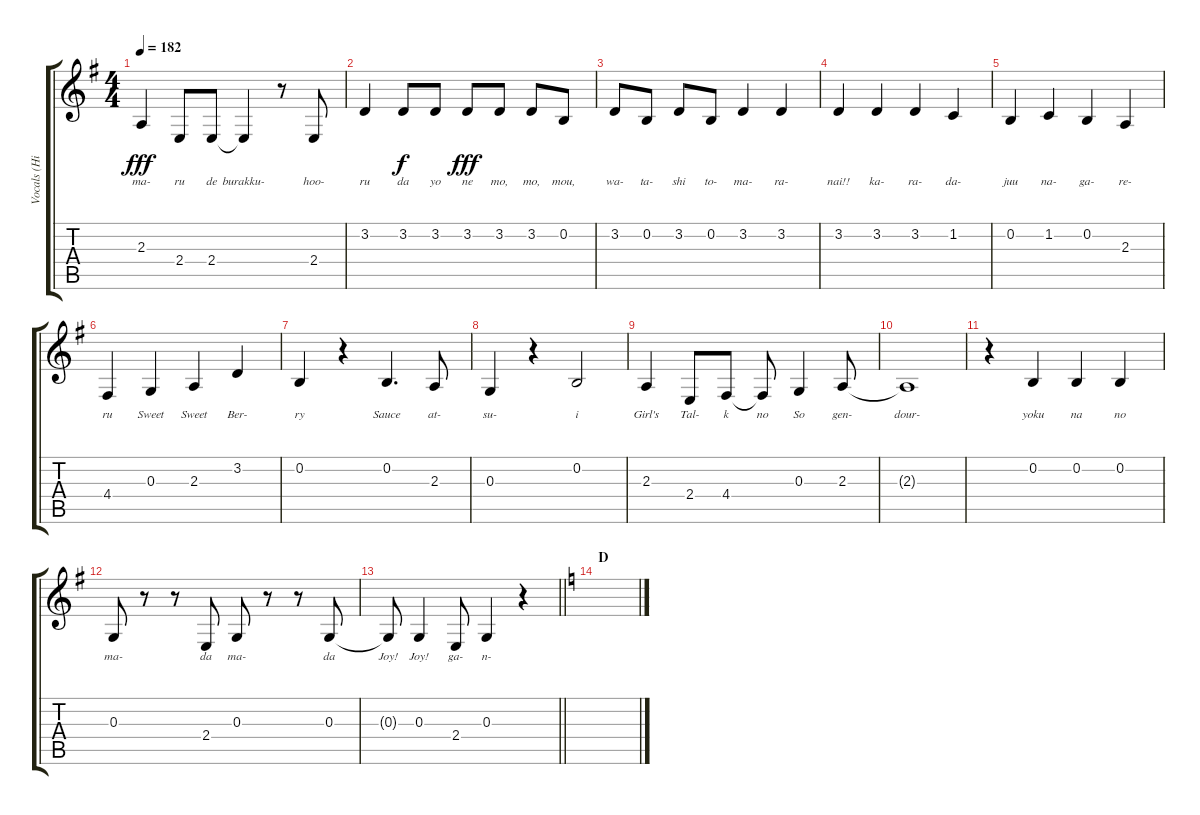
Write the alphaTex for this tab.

\track ("Vocals (Hirasawa Yui)" "Vocals (Hi") {instrument altosax}
\staff {score tabs}
\tuning (E4 B3 G3 D3 A2 E2) {hide}
\ts (4 4)
\tempo 182
\clef g2
\ks g
2.3.4{lyrics (0 "ma-") lyrics (1 "") lyrics (2 "") lyrics (3 "") lyrics (4 "") dy fff} 2.4.8{lyrics (0 "ru") lyrics (1 "") lyrics (2 "") lyrics (3 "") lyrics (4 "")} 2.4.8{lyrics (0 "de") lyrics (1 "") lyrics (2 "") lyrics (3 "") lyrics (4 "")} 2.4{t}.4{lyrics (0 "burakku-") lyrics (1 "") lyrics (2 "") lyrics (3 "") lyrics (4 "")} r.8 2.4.8{lyrics (0 "hoo-") lyrics (1 "") lyrics (2 "") lyrics (3 "") lyrics (4 "")} |
3.2.4{lyrics (0 "ru") lyrics (1 "") lyrics (2 "") lyrics (3 "") lyrics (4 "")} 3.2.8{lyrics (0 "da") lyrics (1 "") lyrics (2 "") lyrics (3 "") lyrics (4 "") dy f} 3.2.8{lyrics (0 "yo") lyrics (1 "") lyrics (2 "") lyrics (3 "") lyrics (4 "")} 3.2.8{lyrics (0 "ne") lyrics (1 "") lyrics (2 "") lyrics (3 "") lyrics (4 "") dy fff} 3.2.8{lyrics (0 "mo,") lyrics (1 "") lyrics (2 "") lyrics (3 "") lyrics (4 "")} 3.2.8{lyrics (0 "mo,") lyrics (1 "") lyrics (2 "") lyrics (3 "") lyrics (4 "")} 0.2.8{lyrics (0 "mou,") lyrics (1 "") lyrics (2 "") lyrics (3 "") lyrics (4 "")} |
3.2.8{lyrics (0 "wa-") lyrics (1 "") lyrics (2 "") lyrics (3 "") lyrics (4 "")} 0.2.8{lyrics (0 "ta-") lyrics (1 "") lyrics (2 "") lyrics (3 "") lyrics (4 "")} 3.2.8{lyrics (0 "shi") lyrics (1 "") lyrics (2 "") lyrics (3 "") lyrics (4 "")} 0.2.8{lyrics (0 "to-") lyrics (1 "") lyrics (2 "") lyrics (3 "") lyrics (4 "")} 3.2.4{lyrics (0 "ma-") lyrics (1 "") lyrics (2 "") lyrics (3 "") lyrics (4 "")} 3.2.4{lyrics (0 "ra-") lyrics (1 "") lyrics (2 "") lyrics (3 "") lyrics (4 "")} |
3.2.4{lyrics (0 "nai!!") lyrics (1 "") lyrics (2 "") lyrics (3 "") lyrics (4 "")} 3.2.4{lyrics (0 "ka-") lyrics (1 "") lyrics (2 "") lyrics (3 "") lyrics (4 "")} 3.2.4{lyrics (0 "ra-") lyrics (1 "") lyrics (2 "") lyrics (3 "") lyrics (4 "")} 1.2.4{lyrics (0 "da-") lyrics (1 "") lyrics (2 "") lyrics (3 "") lyrics (4 "")} |
0.2.4{lyrics (0 "juu") lyrics (1 "") lyrics (2 "") lyrics (3 "") lyrics (4 "")} 1.2.4{lyrics (0 "na-") lyrics (1 "") lyrics (2 "") lyrics (3 "") lyrics (4 "")} 0.2.4{lyrics (0 "ga-") lyrics (1 "") lyrics (2 "") lyrics (3 "") lyrics (4 "")} 2.3.4{lyrics (0 "re-") lyrics (1 "") lyrics (2 "") lyrics (3 "") lyrics (4 "")} |
4.4.4{lyrics (0 "ru") lyrics (1 "") lyrics (2 "") lyrics (3 "") lyrics (4 "")} 0.3.4{lyrics (0 "Sweet") lyrics (1 "") lyrics (2 "") lyrics (3 "") lyrics (4 "")} 2.3.4{lyrics (0 "Sweet") lyrics (1 "") lyrics (2 "") lyrics (3 "") lyrics (4 "")} 3.2.4{lyrics (0 "Ber-") lyrics (1 "") lyrics (2 "") lyrics (3 "") lyrics (4 "")} |
0.2.4{lyrics (0 "ry") lyrics (1 "") lyrics (2 "") lyrics (3 "") lyrics (4 "")} r.4 0.2.4{d lyrics (0 "Sauce") lyrics (1 "") lyrics (2 "") lyrics (3 "") lyrics (4 "")} 2.3.8{lyrics (0 "at-") lyrics (1 "") lyrics (2 "") lyrics (3 "") lyrics (4 "")} |
0.3.4{lyrics (0 "su-") lyrics (1 "") lyrics (2 "") lyrics (3 "") lyrics (4 "")} r.4 0.2.2{lyrics (0 "i") lyrics (1 "") lyrics (2 "") lyrics (3 "") lyrics (4 "")} |
2.3.4{lyrics (0 "Girl's") lyrics (1 "") lyrics (2 "") lyrics (3 "") lyrics (4 "")} 2.4.8{lyrics (0 "Tal-") lyrics (1 "") lyrics (2 "") lyrics (3 "") lyrics (4 "")} 4.4.8{lyrics (0 "k") lyrics (1 "") lyrics (2 "") lyrics (3 "") lyrics (4 "")} 4.4{t}.8{lyrics (0 "no") lyrics (1 "") lyrics (2 "") lyrics (3 "") lyrics (4 "")} 0.3.4{lyrics (0 "So") lyrics (1 "") lyrics (2 "") lyrics (3 "") lyrics (4 "")} 2.3.8{lyrics (0 "gen-") lyrics (1 "") lyrics (2 "") lyrics (3 "") lyrics (4 "")} |
2.3{t}.1{lyrics (0 "dour-") lyrics (1 "") lyrics (2 "") lyrics (3 "") lyrics (4 "")} |
r.4 0.2.4{lyrics (0 "yoku") lyrics (1 "") lyrics (2 "") lyrics (3 "") lyrics (4 "")} 0.2.4{lyrics (0 "na") lyrics (1 "") lyrics (2 "") lyrics (3 "") lyrics (4 "")} 0.2.4{lyrics (0 "no") lyrics (1 "") lyrics (2 "") lyrics (3 "") lyrics (4 "")} |
0.3.8{lyrics (0 "ma-") lyrics (1 "") lyrics (2 "") lyrics (3 "") lyrics (4 "")} r.8 r.8 2.4.8{lyrics (0 "da") lyrics (1 "") lyrics (2 "") lyrics (3 "") lyrics (4 "")} 0.3.8{lyrics (0 "ma-") lyrics (1 "") lyrics (2 "") lyrics (3 "") lyrics (4 "")} r.8 r.8 0.3.8{lyrics (0 "da") lyrics (1 "") lyrics (2 "") lyrics (3 "") lyrics (4 "")} |
\barLineRight lightlight
0.3{t}.8{lyrics (0 "Joy!") lyrics (1 "") lyrics (2 "") lyrics (3 "") lyrics (4 "")} 0.3.4{lyrics (0 "Joy!") lyrics (1 "") lyrics (2 "") lyrics (3 "") lyrics (4 "")} 2.4.8{lyrics (0 "ga-") lyrics (1 "") lyrics (2 "") lyrics (3 "") lyrics (4 "")} 0.3.4{lyrics (0 "n-") lyrics (1 "") lyrics (2 "") lyrics (3 "") lyrics (4 "")} r.4 |
\section ("" "D")
\ks c
